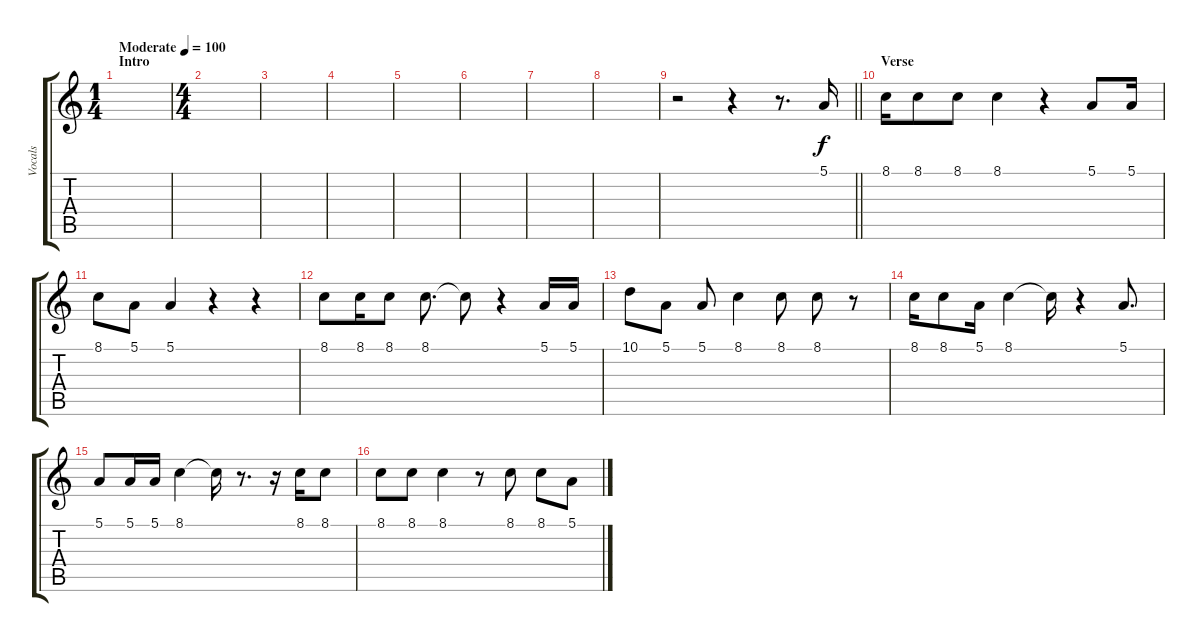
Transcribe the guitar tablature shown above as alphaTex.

\track ("Vocals" "Vocals") {instrument altosax}
\staff {score tabs}
\tuning (E4 B3 G3 D3 A2 E2) {hide}
\ts (1 4)
\section ("" "Intro")
\tempo (100 "Moderate")
\clef g2
\ks c
|
\ts (4 4)
|
|
|
|
|
|
|
\barLineRight lightlight
r.2 r.4 r.8{d} 5.1.16 |
\section ("" "Verse")
8.1.16 8.1.8 8.1.8 8.1.4 r.4 5.1.8 5.1.16 |
8.1.8 5.1.8 5.1.4 r.4 r.4 |
8.1.8 8.1.16 8.1.8 8.1.8{d} 8.1{t}.8 r.4 5.1.16 5.1.16 |
10.1.8 5.1.8 5.1.8 8.1.4 8.1.8 8.1.8 r.8 |
8.1.16 8.1.8 5.1.16 8.1.4 8.1{t}.16 r.4 5.1.8{d} |
5.1.8 5.1.16 5.1.16 8.1.4 8.1{t}.16 r.8{d} r.16 8.1.16 8.1.8 |
8.1.8 8.1.8 8.1.4 r.8 8.1.8 8.1.8 5.1.8
